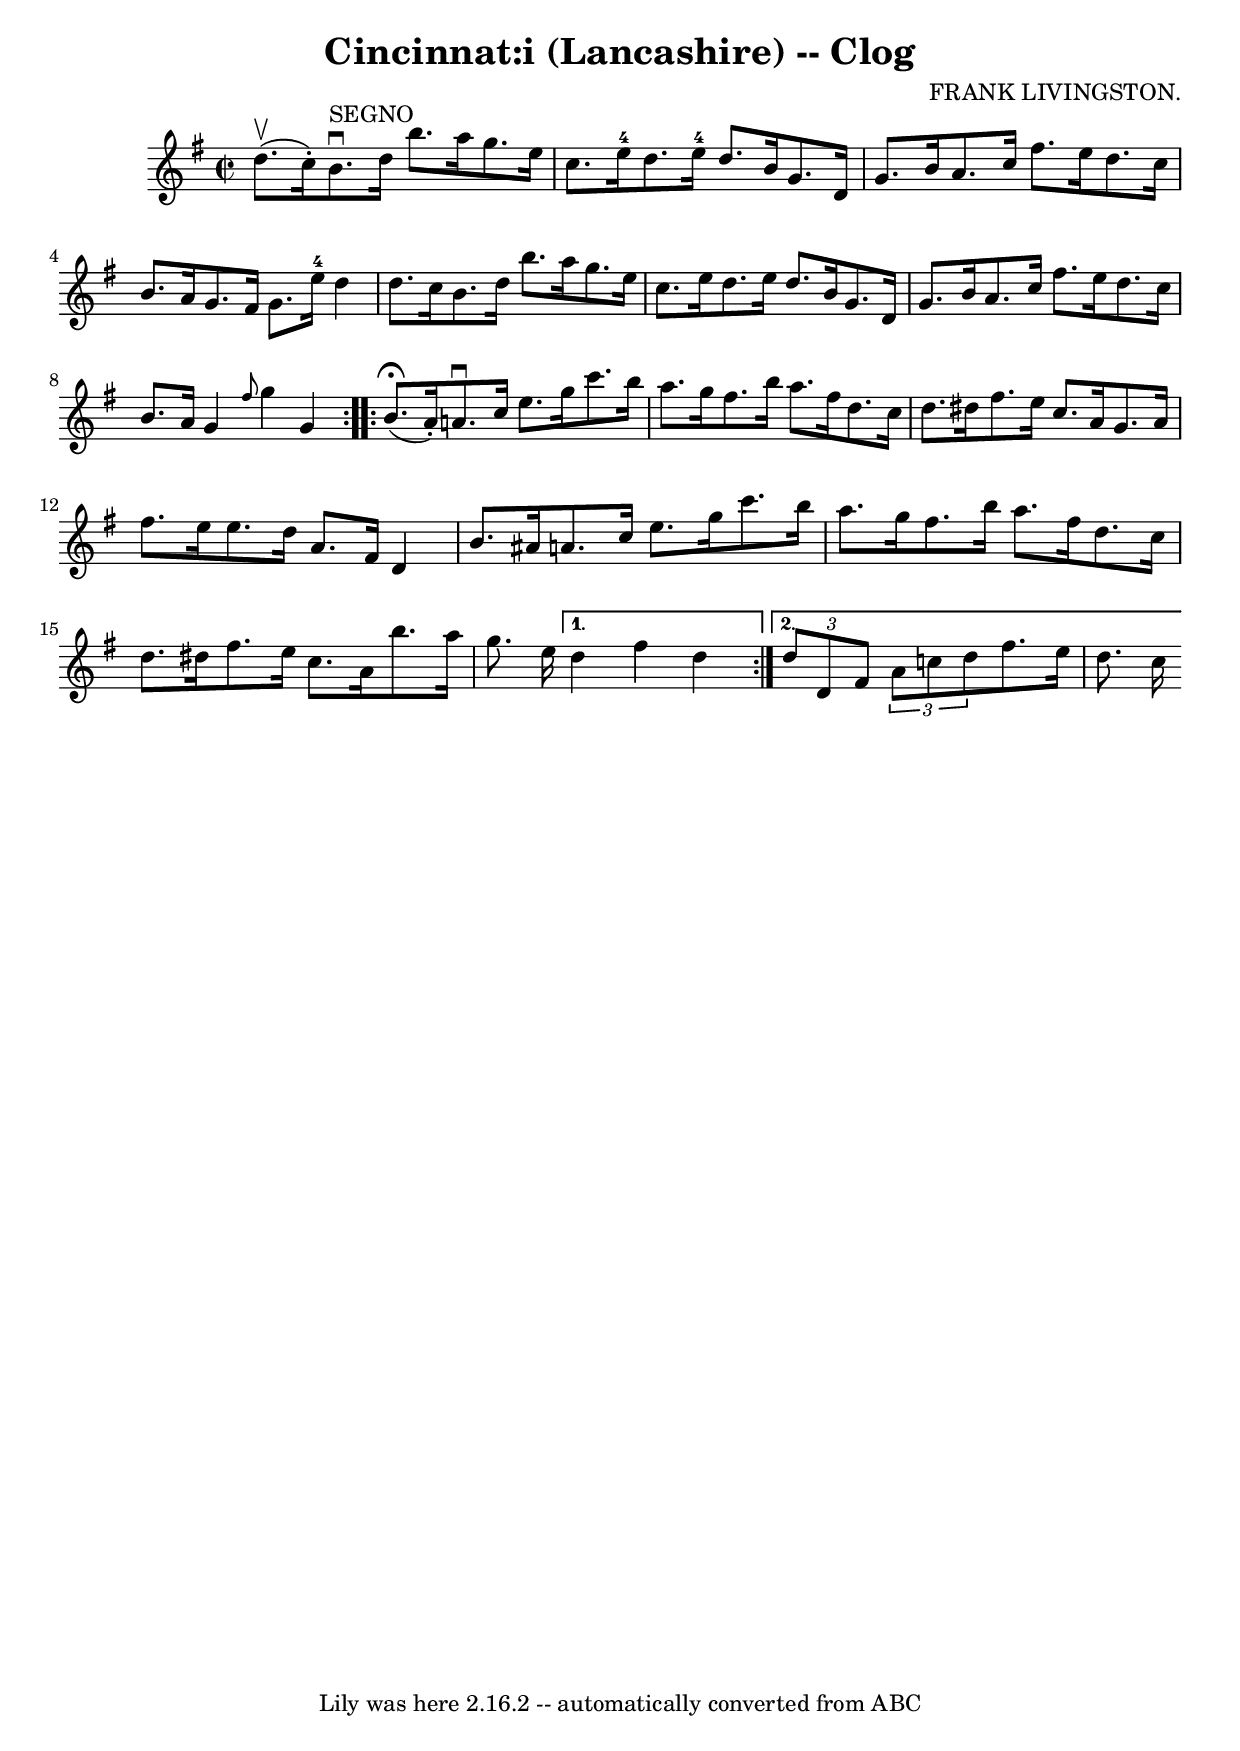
\version "2.16.2"
\include "Mammoth.ily"
\header {
  %% book = "Ryan's Mammoth Collection"
 composer = "FRANK LIVINGSTON."
 crossRefNumber = "1"
 footnotes = "\\\\160 952"
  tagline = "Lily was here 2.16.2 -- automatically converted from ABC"
  title = "Cincinnat:i (Lancashire) -- Clog"

}
voicedefault =  {



  \repeat volta 2 {

    \override Staff.TimeSignature #'style = #'C
    \time 2/2 
    \key g \major d''8.^\upbow(c''16-.)    |
 b'8.^"SEGNO"^\downbow d''16 b''8. a''16 g''8. e''16 c''8. e''16-4   |
 d''8. e''16-4 d''8. b'16 g'8. d'16 g'8. b'16     |
 a'8. c''16 fis''8. e''16 d''8. c''16 b'8. a'16     |
 g'8. fis'16 g'8. e''16-4 d''4 d''8. c''16     |
 b'8. d''16 b''8. a''16 g''8. e''16 c''8. e''16     |
 d''8. e''16 d''8. b'16 g'8. d'16 g'8. b'16     |
 a'8. c''16 fis''8. e''16 d''8. c''16 b'8. a'16     |
 g'4  \grace { fis''8  
		} g''4 g'4    
  }     

  \repeat volta 2 { b'8.^\fermata(a'16-.)  |
 a'!8.^\downbow c''16 e''8. g''16 c'''8. b''16 a''8. g''16     |
 fis''8. b''16 a''8. fis''16 d''8. c''16 d''8. dis''16      |
 fis''8. e''16 c''8. a'16 g'8. a'16 fis''8. e''16     |
 e''8. d''16 a'8. fis'16 d'4 b'8. ais'16  |
 a'!8. c''16 e''8. g''16 c'''8. b''16 a''8. g''16     |
 fis''8. b''16 a''8. fis''16 d''8. c''16 d''8. dis''16     |
 fis''8. e''16 c''8. a'16 b''8.    
 a''16 g''8. e''16    
  } \alternative{{ d''4 fis''4 d''4  
		 } {   
		   \times 2/3 { d''8 d'8 fis'8  
			      }   \times 2/3 { a'8 c''!8 d''8  
					     }  		 fis''8. e''16 d''8. c''16        \bar " |."   
		 }
	       }

}

\score{
  <<

    \context Staff="default"
    {
      \voicedefault 
      
    }

  >>
  \layout {
    
  }
  \midi {
  }

}
